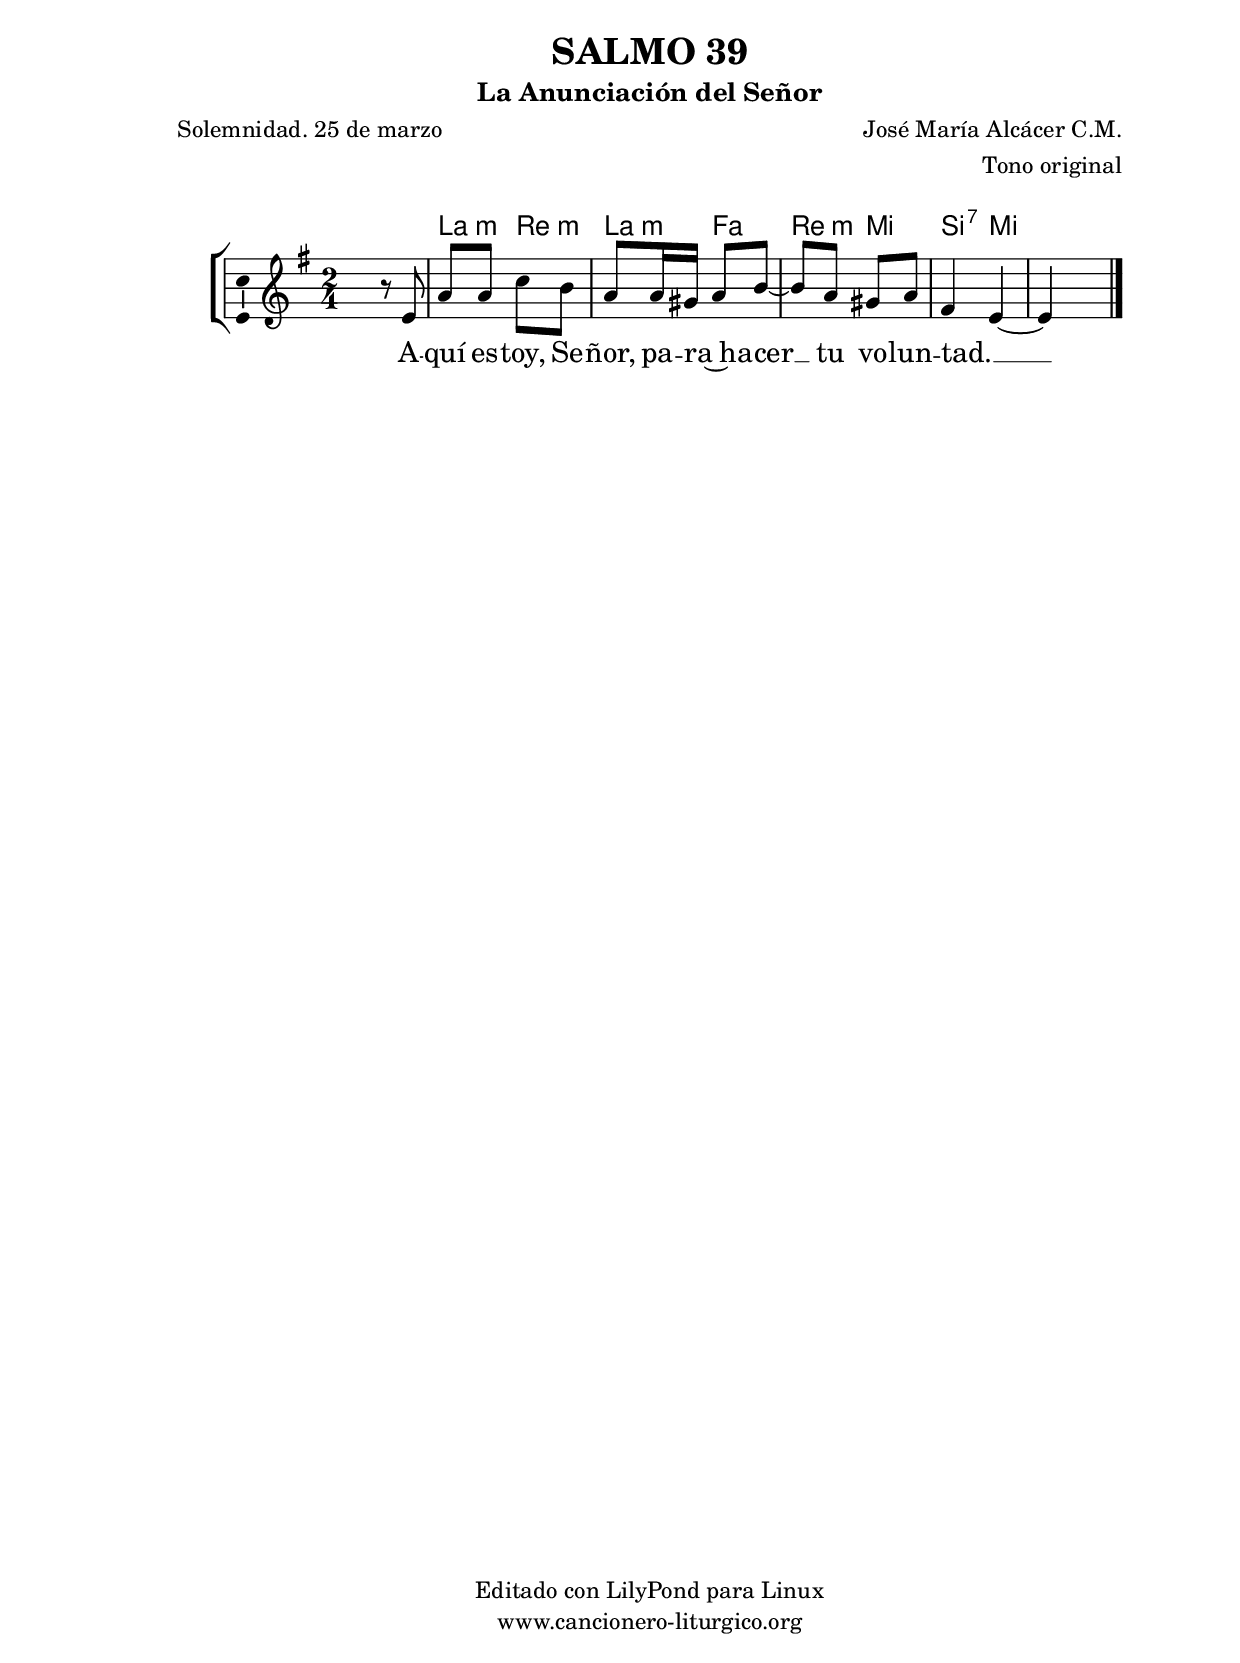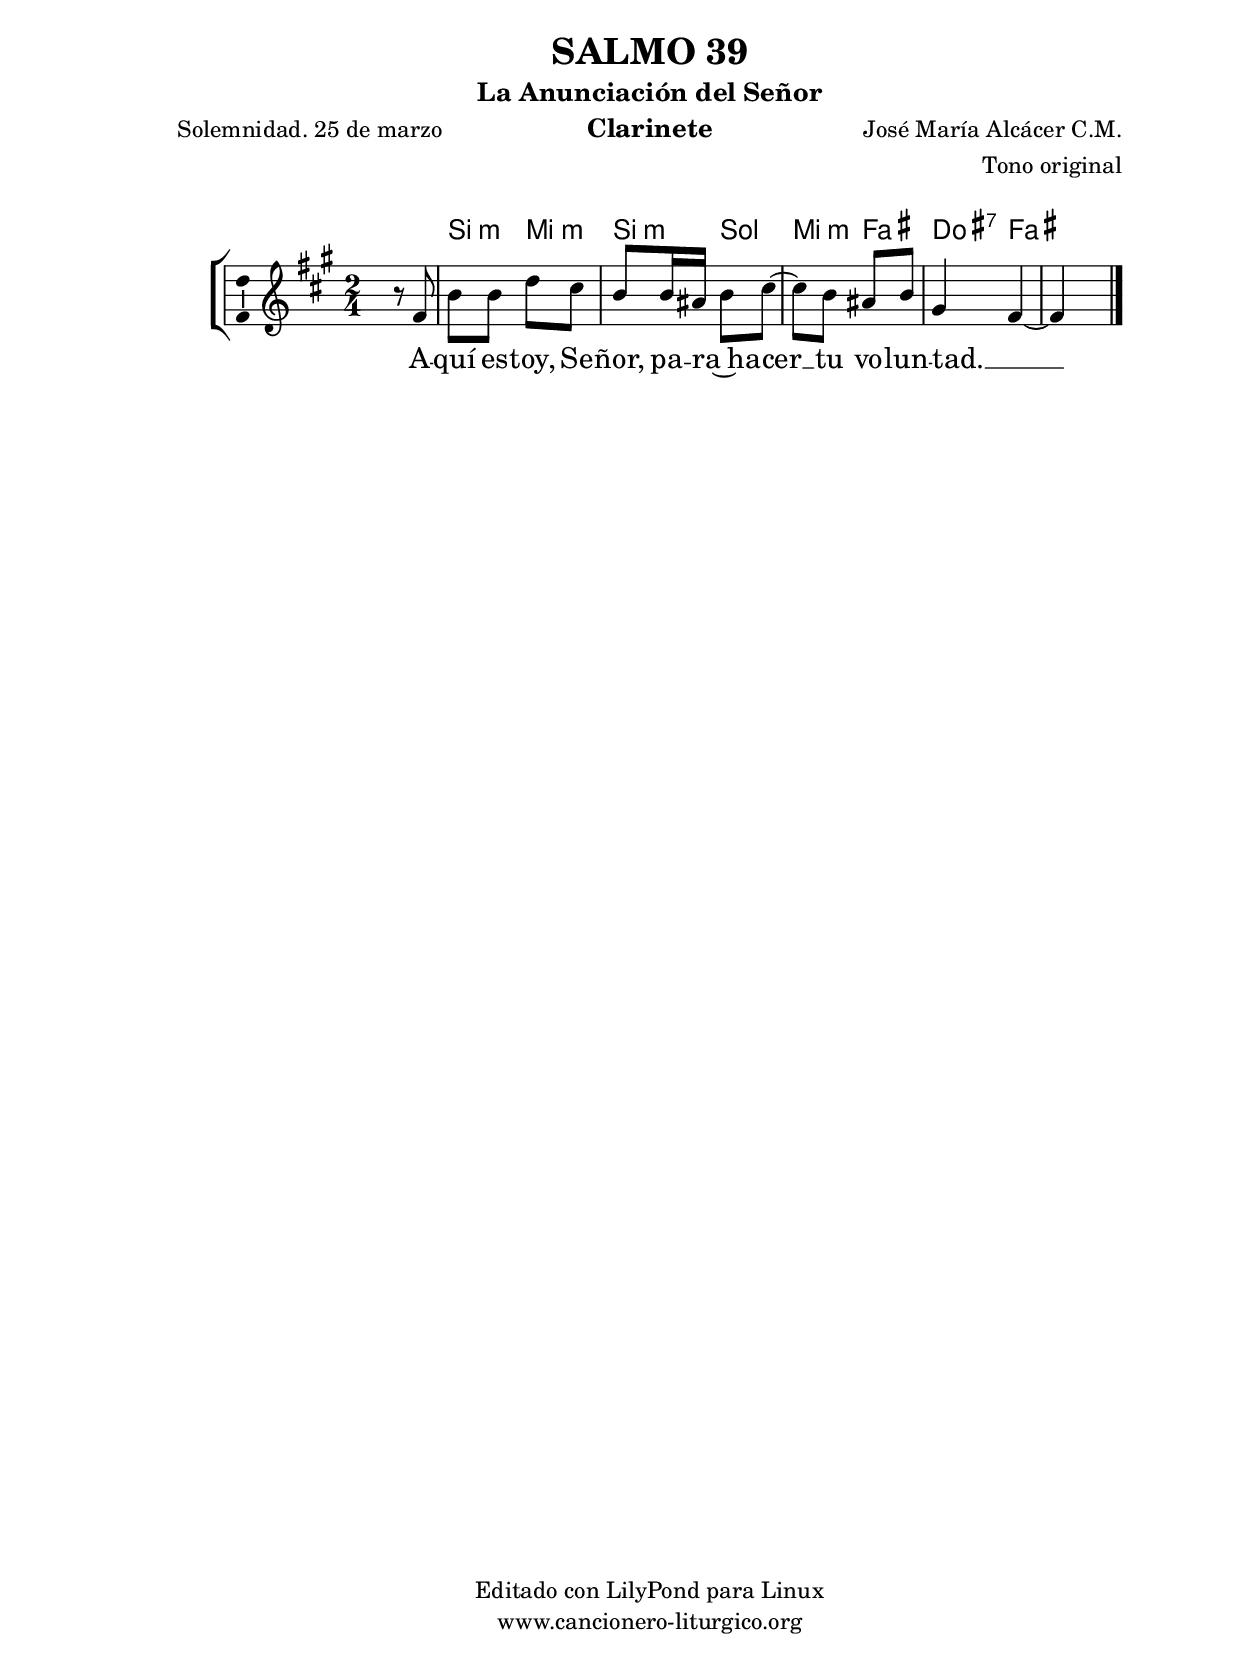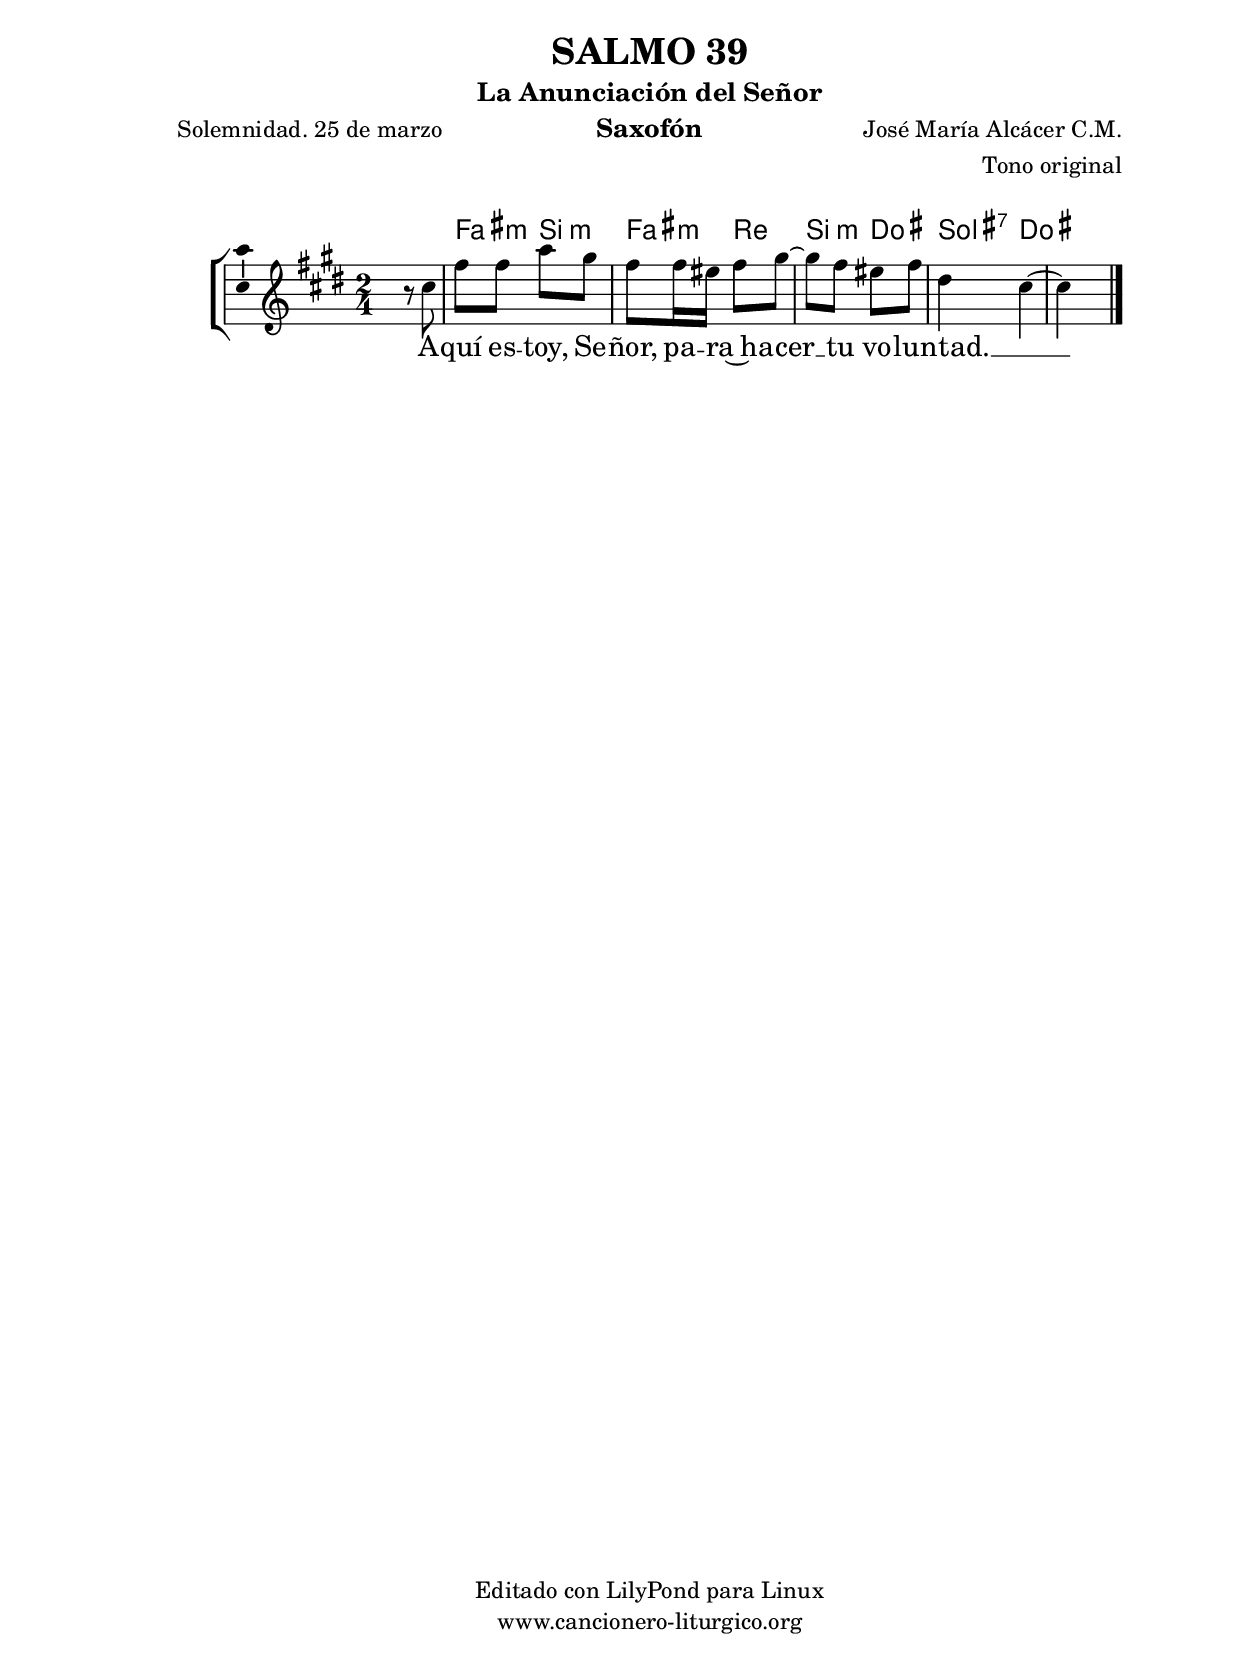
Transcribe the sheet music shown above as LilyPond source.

%
%para convertir .midi en .wav:
%timidity filename.midi -Ow -o finename.wav
%
%
%Para convertir de .wav a .mp3:
%lame -h -m j filename.wav
%
%
%para escuchar el midi:
%timidity nombrefichero.midi
%


%versión de lilypond para la que se ha escrito esta partitura:
\version "2.16.0"

	%Tamaño papel
	#(set-default-paper-size "a4")
	%Tamaño partitura
	#(set-global-staff-size 20)
	%No responde al pulsar sobre una nota
	#(ly:set-option 'point-and-click #f)

%parámetros del encabezamiento:
\header {
	title = "SALMO 39"
	subtitle = "La Anunciación del Señor"
	composer = "José María Alcácer C.M."
	poet = "Solemnidad. 25 de marzo"
	meter = ""
%	arranger = "Tono original: Mi"
	arranger = "Tono original"
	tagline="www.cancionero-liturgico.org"
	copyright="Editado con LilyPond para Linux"
	}

%parámetros asociados al papel:
\paper  {
	oddHeaderMarkup = \markup {\fill-line { \on-the-fly #not-first-page \fromproperty #'header:title \on-the-fly #not-first-page \fromproperty #'header:composer }}
	evenHeaderMarkup = \markup {\fill-line { \fromproperty #'header:composer \fromproperty #'header:title }}
	#(set-paper-size "a4")
	print-page-number = ##f
	first-page-number = 1
	print-first-page-number = ##f
%	head-separation = 3.0 \cm
	top-margin = 2.0 \cm
	bottom-margin = 0.5\cm
%%%	bottom-margin = -1.0\cm
	left-margin = 3.0 \cm
	line-width = 16.0 \cm 
	indent = 8\mm
	interscoreline = 2.\mm
	between-system-space = 15\mm
%	para que las partituras no llenen la hoja:
	ragged-bottom = ##t
%	idem para la última hoja:
	ragged-last-bottom = ##f
%	para que las partituras llenen el ancho del papel:
	ragged-last = ##f
	after-title-space = 2.5 \cm
%page-count=1
%system-count=8

	%Flexible Vertical Spacing
%	markup-markup-spacing =
%	#'((basic-distance . 15) (minimum-distance . 15) (padding . 3))
	markup-system-spacing =
	#'((basic-distance . 15) (minimum-distance . 15) (padding . 3))
	system-system-spacing =
	#'((basic-distance . 15) (minimum-distance . 15) (padding . 3))
	score-system-spacing =
	#'((basic-distance . 15) (minimum-distance . 15) (padding . 5))
%	top-system-spacing = % header
%	#'((basic-distance . 8) (minimum-distance . 0) (padding . 3))
%	top-markup-spacing =
%	#'((basic-distance . 20) (minimum-distance . 20) (padding . 3))
	last-bottom-spacing = % footer
	#'((basic-distance . 5) (minimum-distance . 5) (padding . 3))
%	score-markup-spacing =
%	#'((basic-distance . 16) (minimum-distance . 13) (padding . 3))

	}


%parámetros que afectan a toda la partitura:
global =  {
	%clave de sol (G):
	\clef G
	%armadura:
%	\transpose e g
	\key e \minor
	\tempo 4=58
	\set Score.tempoHideNote = ##t
	}


acordes = {
	\italianChords
	\chordmode {
%	\transpose e g
{

s2
a4:m d:m a:m f d:m e b:7 e s s

	}
	}
}

melodia = 
%	\transpose e g
{
	\relative c'{

\time 2/4

s4 r8 e8
a8 a c b
a8 a16 gis a8 b~
b8 a gis a
fis4 e~
e4 s4

	\bar "|."
	}
	}


texto = \lyricmode {
A -- quí es -- toy, Se -- ñor, pa -- ra~ha _ -- cer __ tu vo -- lun -- tad. __ _
	}


acordesStaff = \context ChordNames = acordesStaff <<
	\set chordChanges = ##t
	\acordes
	>>


vozStaff = \context Voice = vozStaff
\with {\consists "Ambitus_engraver"}
<<
%	\set Staff.instrumentName = ""
%	\set Staff.shortInstrumentName = ""
%	\set Staff.midiInstrument = #"clarinet"
%	\set Staff.midiInstrument = #"cello"
%	\set Staff.midiInstrument = #"flute"
	\set Staff.midiInstrument = #"electric guitar (jazz)"
%	\set Staff.midiInstrument = #"english horn"
%	\set Staff.midiInstrument = #"violin"
%	\set Staff.midiInstrument = #"glockenspiel"
	\set Staff.midiMinimumVolume = #0.7
	\set Staff.midiMaximumVolume = #0.9
	\global
	\melodia
	>>


textoStaff = \context Lyrics = textoStaff <<
	\lyricsto vozStaff \texto
	>>

\book {
	\score {
		\context ChoirStaff {
			\override StaffGroup.SystemStartBracket #'collapse-height = #1
			\override Score.SystemStartBar #'collapse-height = #1
			<<
			\acordesStaff
			\vozStaff
			\textoStaff
			>>
			}
		\layout {
	    		\context {
				\Lyrics
				\override LyricText #'font-size = #2
				}
	   		 \context {
				\Score
				%fontSize = #3
				\override StaffSymbol #'staff-space = #(magstep +3)
				%\override Beam #'thickness = #0.55
				%\override SpacingSpanner #'spacing-increment = #1.0
				%\override Slur #'height-limit = #1.5
				}
			}
		}
	\score {
		\unfoldRepeats
		\context ChoirStaff {
			<<
			\acordesStaff
			\vozStaff
			>>
			}
		\midi {
	  		\context {
	  			\Score
				tempoWholesPerMinute = #(ly:make-moment 70 4)
				}
			}
		}
	}

%Partitura para clarinete
#(define output-suffix "C")
\book {
	\header{
		instrument = "Clarinete"
		}
	\score {
		\context ChoirStaff {
			\override StaffGroup.SystemStartBracket #'collapse-height = #1
			\override Score.SystemStartBar #'collapse-height = #1
\transpose c d
			<<
			\acordesStaff
			\vozStaff
			\textoStaff
			>>
			}
		\layout {
	    		\context {
				\Lyrics
				\override LyricText #'font-size = #2
				}
	   		 \context {
				\Score
				%fontSize = #3
				\override StaffSymbol #'staff-space = #(magstep +3)
				%\override Beam #'thickness = #0.55
				%\override SpacingSpanner #'spacing-increment = #1.0
				%\override Slur #'height-limit = #1.5
				}
			}
		}
	}

%Partitura para saxofón
#(define output-suffix "S")
\book {
	\header{
		instrument = "Saxofón"
		}
	\score {
		\context ChoirStaff {
			\override StaffGroup.SystemStartBracket #'collapse-height = #1
			\override Score.SystemStartBar #'collapse-height = #1
\transpose c a
			<<
			\acordesStaff
			\vozStaff
			\textoStaff
			>>
			}
		\layout {
	    		\context {
				\Lyrics
				\override LyricText #'font-size = #2
				}
	   		 \context {
				\Score
				%fontSize = #3
				\override StaffSymbol #'staff-space = #(magstep +3)
				%\override Beam #'thickness = #0.55
				%\override SpacingSpanner #'spacing-increment = #1.0
				%\override Slur #'height-limit = #1.5
				}
			}
		}
	}

